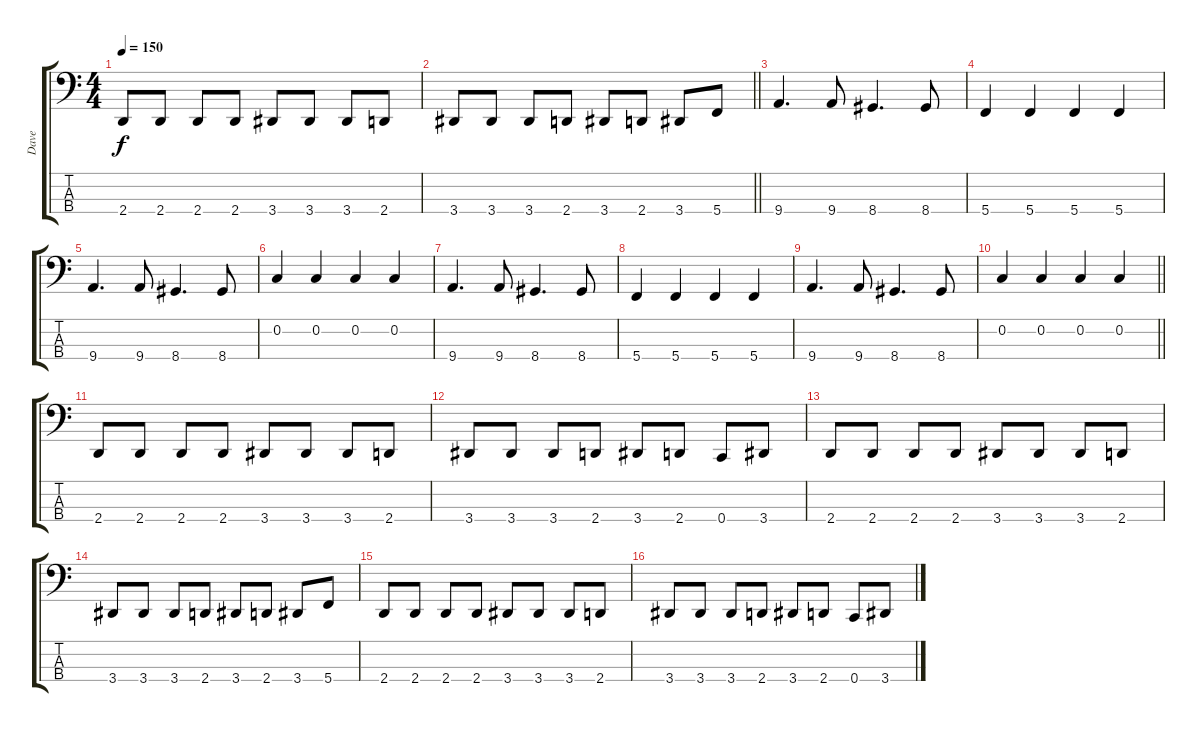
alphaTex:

\track ("Dave" "Dave") {instrument electricbasspick}
\staff {score tabs}
\tuning (F2 C2 G1 C1) {hide}
\ts (4 4)
\tempo 150
\clef f4
\ks c
2.4.8{dy f} 2.4.8 2.4.8 2.4.8 3.4.8 3.4.8 3.4.8 2.4.8 |
\barLineRight lightlight
3.4.8 3.4.8 3.4.8 2.4.8 3.4.8 2.4.8 3.4.8 5.4.8 |
\section ("" "")
9.4.4{d} 9.4.8 8.4.4{d} 8.4.8 |
5.4.4 5.4.4 5.4.4 5.4.4 |
9.4.4{d} 9.4.8 8.4.4{d} 8.4.8 |
0.2.4 0.2.4 0.2.4 0.2.4 |
9.4.4{d} 9.4.8 8.4.4{d} 8.4.8 |
5.4.4 5.4.4 5.4.4 5.4.4 |
9.4.4{d} 9.4.8 8.4.4{d} 8.4.8 |
\barLineRight lightlight
0.2.4 0.2.4 0.2.4 0.2.4 |
\section ("" "")
2.4.8 2.4.8 2.4.8 2.4.8 3.4.8 3.4.8 3.4.8 2.4.8 |
3.4.8 3.4.8 3.4.8 2.4.8 3.4.8 2.4.8 0.4.8 3.4.8 |
2.4.8 2.4.8 2.4.8 2.4.8 3.4.8 3.4.8 3.4.8 2.4.8 |
3.4.8 3.4.8 3.4.8 2.4.8 3.4.8 2.4.8 3.4.8 5.4.8 |
2.4.8 2.4.8 2.4.8 2.4.8 3.4.8 3.4.8 3.4.8 2.4.8 |
3.4.8 3.4.8 3.4.8 2.4.8 3.4.8 2.4.8 0.4.8 3.4.8
